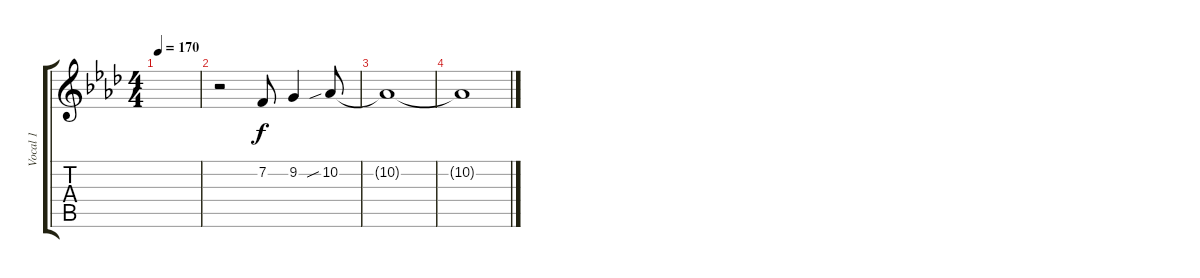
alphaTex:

\track ("Vocal 1" "Vocal 1") {instrument clarinet}
\staff {score tabs}
\tuning (Eb4 Bb3 Gb3 Db3 Ab2 Eb2) {hide}
\ts (4 4)
\tempo 170
\clef g2
\ks ab
|
r.2 7.2.8 9.2.4 10.2{sib}.8 |
10.2{t}.1 |
10.2{t}.1
